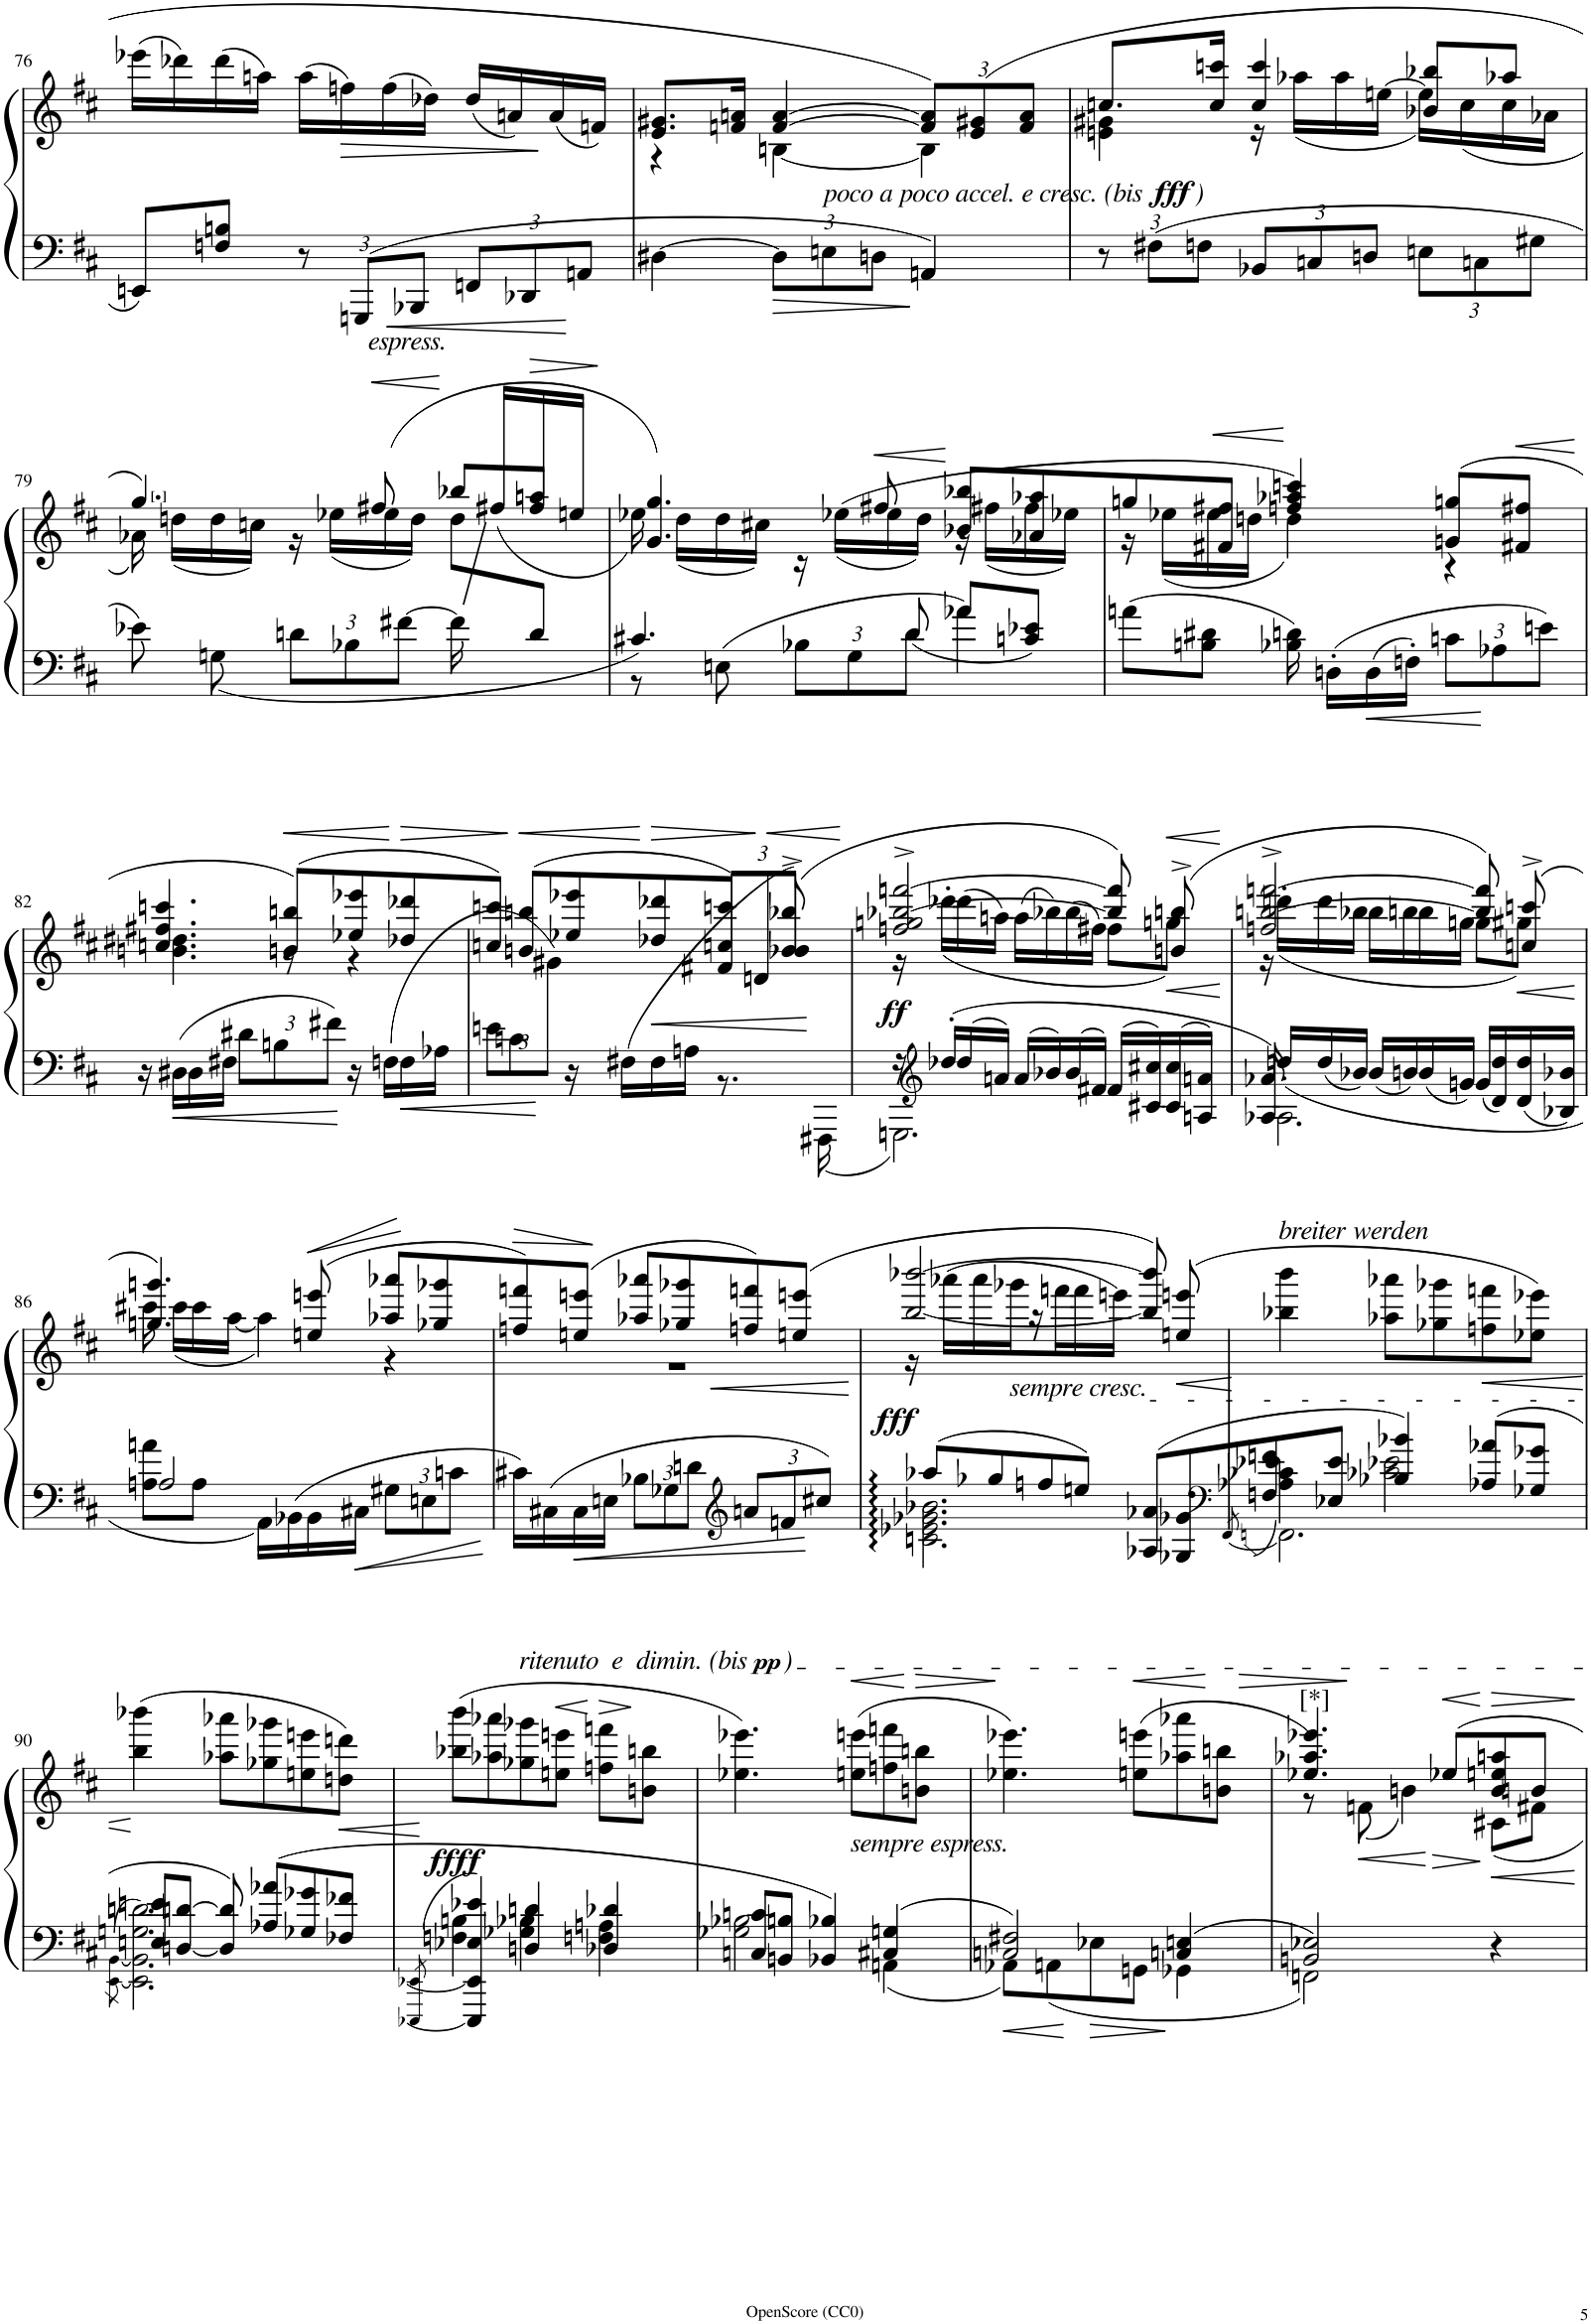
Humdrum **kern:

**kern	**kern	**dynam
*part1	*part1	*part1
*staff2	*staff1	*staff1/2
*I"Piano	*	*
*I'Pno.	*	*
!!LO:PB:g=z
*clefF4	*clefG2	*
*k[f#c#]	*k[f#c#]	*
*M3/4	*M3/4	*
=76	=76	=76
8EEn/L	(16eee-X\LL	.
.	16ddd-X\)	.
8Fn/ 8Bn/J	(16ddd-\	.
.	16aan\JJ)	.
*Xbrackettup	*	*
12r	(16aa\LL	.
!	!	!LO:HP:b
.	16ffn\)	>
!LO:TX:b:i:t=espress.	!	!
12GGGn/L	.	.
.	(16ff\	.
12BBB-X/J	.	.
.	16dd-X\JJ)	.
12FFn/L	(16dd-/LL	.
.	16an/)	.
12DD-X/	.	.
.	(16a/	.
12AAn/J	.	]
.	16fn/JJ)	.
=77	=77	=77
*	*^	*
[4D#X\	8.e/ 8.g#X/L	4r	.
.	16fn/ 16an/Jk	.	.
!	!	!	!LO:HP:b=2
12D#\L]	[4f/ [4a/	[4Bn\	>
!LO:TX:a:i:t=poco a poco accel. e cresc. (bis	!	!	!
!LO:TX:a:i:t=)	!	!	!
12En\	.	.	.
12Dn\J	.	.	.
*	*Xbrackettup	*	*
4AAn/	12f/] 12a/]L	4B\]	.
.	(12e/ 12g#X/	.	.
.	12f/ 12a/J	.	.
=78	=78	=78	=78
12r	8.ccn/L	4en\ 4g#X\	.
12F#X\L	.	.	.
12Fn\J	.	.	.
.	16cc/ 16cccn/Jk	.	.
12BB-X/L	4cc/ 4ccc/	16r	.
.	.	(16aa-X\LL	.
12Cn/	.	.	.
.	.	16aa-\	.
12Dn/J	.	.	.
.	.	[>16een\JJ	.
12En\L	8b-X/ 8bb-X/L	16ee\LL])	.
.	.	(16cc\	.
12Cn\	.	.	.
.	8aa-X/J	16cc\	.
12G#X\J	.	.	.
.	.	16a-X\JJ	.
!!LO:LB:g=z
=79	=79	=79	=79
*^	*	*^	*
!	!	!LO:TX:a:B:t=[  ]	!	!	!
8ryy	8e-X\	4.gg/)	16a-X\)	16ryy	.
*	*	*	*v	*v	*
.	.	.	(16ddn\LL	.
.	8Gn\	.	16dd\	.
.	.	.	16ccn\JJ)	.
.	12dn\L	.	16r	.
.	.	.	(16ee-X\LL	.
.	12B-X\	.	.	.
!	!	!	!	!LO:HP:b
.	.	(8ff#X/	16ee-\	<
.	[12f#X\J	.	.	.
.	.	.	16dd\JJ)	.
.	16f#\]	8bb-X/L	8dd\L	]
*	*	*	*^	*
.	8.ryy	.	.	(<16ff#X/LL	.
!	!	!	!	!	!LO:HP:b
8d/J	.	8aan/J	8ryy	16ff#/	>
.	.	.	.	16een/JJ	.
*v	*v	*	*	*	*
*	*v	*v	*v	*
.	.	[
=80	=80	=80
*^	*^	*
[4.c#X/	8r	4.g/ 4.gg/)	16ee-X\)	.
.	.	.	(16dd\LL	.
.	8En\	.	16dd\	.
.	.	.	16cc#X\JJ)	.
.	12B-X\L	.	16r	.
.	.	.	((>16ee-X\LL	.
.	12G\	.	.	.
!	!	!	!	!LO:HP:b
24c#]	.	8ff#X/	16ee-\	<
12d/	12d\J	.	.	.
.	.	.	16dd\JJ)	.
8a-X/L	4a-\	8b-X/ 8bb-X/L	16r	]
.	.	.	(16ff#X\LL	.
8cn/ 8e-X/J	.	8a-X/ 8aa-X/	16ff#\	.
.	.	.	16ee-X\JJ)	.
*v	*v	*	*	*
=81	=81	=81	=81
8an\L	8ggn/	16r	.
.	.	(16ee-X\LL	.
!	!	!	!LO:HP:b
8Bn\ 8d#X\J	8f#X/ 8ff#X/J	16ee-\	<
.	.	16ddn\JJ	.
16B-X\ 16dn\	4ffn/ 4aa-X/ 4cccn/)	4dd\)	[
16Dn'\LL	.	.	.
!	!	!	!LO:HP:b=2
16D\	.	.	<
16Fn'\JJ	.	.	.
12cn\L	(8gn/ 8ggn/L	4r	.
12A-X\	.	.	[
!	!	!	!LO:HP:b
.	8f#X/ 8ff#X/J	.	<
12en\J	.	.	.
*	*v	*v	*
.	.	[
!!LO:LB:g=z
=82	=82	=82
*	*^	*
16r	4.ccn/ 4.ff#X/ 4.cccn/	4.bn\ 4.dd#X\	.
16D#X\LL	.	.	.
16D#\	.	.	.
16F#X\JJ	.	.	.
12d#X\L	.	.	.
12Bn\	.	.	.
!	!	!	!LO:HP:b
.	(8bn/ 8bbn/L)	8r	<
12f#X\J	.	.	.
16r	8ee-X/ 8eee-X/	4r	.
(16Fn\LL	.	.	.
!	!	!	!LO:HP:n=1:b
16F\	8dd-X/ 8ddd-X/	.	[ >
16A-X\JJ	.	.	.
=83	=83	=83	=83
*^	*	*	*
12en\L	2ryy	8ccn/ 8cccn/J)	6ryy	.
12cn\	.	.	.	.
!	!	!	!	!LO:HP:n=1:b
.	.	(>8bn/ 8bbn/L	.	[ <
12ryy	.	.	12g#X\J)	.
16r	.	8ee-X/ 8eee-X/	4ryy	.
(>16F#X\LL	.	.	.	.
!	!	!	!	!LO:HP:b=2
!	!	!	!	!LO:HP:n=1:b
16F#\	.	8dd-X/ 8ddd-X/	.	< ] >
16An\JJ	.	.	.	.
4ryy	8.r	[8ccn/ [8cccn/J)	12f#X/L	.
.	.	.	12dn/	.
!	!	!	!	!LO:HP:n=1:b
.	.	24cc] 24ccc]	.	[ <
.	.	(>12b-X/^> 12bb-X/^>	12b-/J)	.
.	16FFF#X\	.	.	[
*v	*v	*	*	*
*	*v	*v	*
.	.	]
=84	=84	=84
*^	*^	*
!	!	!	!	!LO:DY:a=2
16r	2.GGGn\	2ffn/^ 2ggn/^ [2bb-X/^ [2fffn/^	16r	ff
*clefG2	*	*	*	*
16dd-X'/LL	.	.	(16ddd-X'>\LL	.
16dd-/	.	.	(>16ddd-\	.
16an/JJ	.	.	16aan\JJ)	.
16a/LL	.	.	(>16aa\LL	.
16b-X/	.	.	16bb-X\)	.
16b-/	.	.	(>16bb-\	.
16f#X/JJ	.	.	16ff#X\JJ)	.
16f#/LL	.	8bb-/] 8fff/])	8ff#\L	.
16c#X/ 16cc#X/	.	.	.	.
!	!	!	!	!LO:HP:b
16c#/ 16cc#/	.	(8bn/^ 8bbn/^	8ggn\J)	<
16An/ 16an/JJ	.	.	.	.
*v	*v	*	*	*
*	*v	*v	*
.	.	[ [
=85	=85	=85
*^	*^	*
16A-X/ 16a-X/	2.A-\	2ffn/^> [2bbn/^> [2fffn/^>	16r	.
16ddn'</LL	.	.	(16dddn'>\LL	.
16dd/	.	.	16ddd\	.
16b-X/JJ	.	.	16bb-X\JJ	.
16b-/LL	.	.	16bb-\LL	.
16bn/	.	.	16bbn\	.
16b/	.	.	16bb\	.
16gn/JJ	.	.	16ggn\JJ	.
16g/LL	.	8bb/] 8fff/])	8gg\L	.
16d/ 16dd/	.	.	.	.
!	!	!	!	!LO:HP:b=2
16d/ 16dd/	.	(8ccn/^ 8cccn/^	8gg#X\J)	<
16B-X/ 16b-X/JJ	.	.	.	.
*v	*v	*	*	*
!!LO:LB:g=z	!!
=86	=86	=86	=86
*clefF4	*	*	*
*^	*	*	*
*	*^	*	*	*
2A/	8An\ 8an\L	8A	4.ggn/ 4.gggn/)	16ccc#X\	.
.	.	.	.	(16ccc#\LL	.
.	8A\J	4.A	.	16ccc#\	.
.	.	.	.	[16aa\JJ	.
.	16AA\LL	.	.	4aa\])	.
.	16BB-X\	.	.	.	.
!	!	!	!	!	!LO:HP:b
.	16BB-\	.	(8een/ 8eeen/	.	<
!	!	!	!	!	!LO:HP:b=2
.	16C#X\JJ	.	.	.	<
4ryy	12G#X\L	4ryy	8aa-X/ 8aaa-X/L	4r	.
.	12En\	.	.	.	.
.	.	.	8gg-X/ 8ggg-X/	.	[
.	12cn\J	.	.	.	.
*v	*v	*v	*	*	*
*	*v	*v	*
.	.	[
=87	=87	=87
!	!	!LO:HP:b
*	*^	*
16c#X\LL	8ffn/ 8fffn/)	2.r	>
16C#X\	.	.	.
!	!	!	!LO:HP:b=2
16C#\	(8een/ 8eeen/J	.	<
16En\JJ	.	.	.
12B-X\L	8aa-X/ 8aaa-X/L	.	[
12G-X\	.	.	.
.	8gg-X/ 8ggg-X/	.	.
12dn\J	.	.	.
*clefG2	*	*	*
!	!	!	!LO:HP:b
12an/L	8ffn/ 8fffn/)	.	<
12fn/	.	.	.
.	(8een/ 8eeen/J	.	.
12cc#X/J	.	.	[
*	*v	*v	*
.	.	]
=88	=88	=88
.	qbb-X	.
*^	*^	*
*	*^	*	*	*
!	!	!	!	!	!LO:DY:a=2
8aa/L	2.c#\ 2.e\ 2.g\ 2.b\	[8cn [8e-X [8g-X [8b-X [8aa-XL	[<2bb-/ [2bbb-X/	16r	fff
.	.	.	.	(>16aaa-X\LL	.
8gg-X/	.	8c_ 8e-_ 8g-_ 8b-_ 8aa-_J	.	16aaa-\	.
!	!	!	!	!LO:TX:b:t=sempre cresc.	!
.	.	.	.	16ggg-X\J	.
8ffn/	.	2c] 2e-] 2g-] 2b-] 2aa-]	.	16r	.
.	.	.	.	16fffn\	.
8een/J	.	.	.	16fff\	.
.	.	.	.	16eeen\JJ)	.
8A-X/ 8a-X/L	.	.	8bb-/] 8bbb-/])	4ryy	.
!	!	!	!	!	!LO:HP:b
8G-X/ 8g-X/	.	.	(>8een/ 8eeen/	.	<
*	*	*	*v	*v	*
=89	=89	=89	=89	=89
*clefF4	*	*	*	*
qEEE#X	qFFn	[<8qFF/	qbbb-X	.
!	!	!	!LO:TX:a:i:t=breiter werden	!
8Fn/ 8fn/	4A-X\ 4c-X\ 4e-X\	2.FF\]	4bb-X\ 4bbb-\	.
8E-X/ 8e-/J	.	.	.	.
4B-X/ 4b-X/	2c-X\ 2e-X\	.	8aa-X\ 8aaa-X\L	[
.	.	.	8gg-X\ 8ggg-X\	.
!	!	!	!	!LO:HP:b
8A-X/ 8a-X/L	.	.	8ffn\ 8fffn\	<
8G-X/ 8g-X/J	.	.	8ee-X\ 8eee-X\J)	.
*	*v	*v	*	*
!!LO:LB:g=z
=90	=90	=90	=90
.	[8qEE\ [8qBB\	qbb-X	.
8En/ 8en/L	2.EE\] 2.BB\] 2.Gn\ 2.dn\	(4bb-\ 4bbb-X\	.
[<8Dn/ [8dn/J	.	.	.
8D/] 8d/]	.	8aa-X\ 8aaa-X\L	[
8A-X/ 8a-X/L	.	8gg-X\ 8ggg-X\	.
8G-X/ 8g-X/	.	8een\ 8eeen\	.
!	!	!	!LO:HP:b
8F-X/ 8f-X/J	.	8ddn\ 8dddn\J)	<
=91	=91	=91	=91
[<8qEEE-X/ [<8qEE-X/	qFn	qbbb-X	.
!	!	!	!LO:DY:b
4EEE-/] 4EE-/] 4E-X/ 4e-X/	4Fn\ 4Bn\	(8bb-X\ 8bbb-\L	ffff
.	.	8aa-X\ 8aaa-X\	[
!	!	!LO:TX:a:i:t=ritenuto  e  dimin. (bis <sym>dynamicPP</sym>)	!
4Dn/ 4dn/	4G-X\ 4B-X\	8gg-X\ 8ggg-X\	.
!	!	!	!LO:HP:b
.	.	8een\ 8eeen\J	<
!	!	!	!LO:HP:n=1:b
4D-X/ 4d-X/	4Fn\ 4An\	8ffn\ 8fffn\L	[ >
.	.	8bn\ 8bbn\J	[
=92	=92	=92	=92
8Cn/ 8cn/L	2G-X\ 2B-X\	4.ee-X\ 4.eee-X\)	.
8BBn/ 8Bn/J	.	.	.
4BB-X/ 4B-X/	.	.	.
!	!	!LO:TX:b:i:t=sempre espress.	!
!	!	!	!LO:HP:b
.	.	(8een\ 8eeen\L	<
4C#X/ 4Gn/	4AAn\	8ffn\ 8fffn\	.
!	!	!	!LO:HP:n=1:b
.	.	8bn\ 8bbn\J	] >
=93	=93	=93	=93
!	!	!	!LO:HP:b=2
2Cn/ 2F#X/	8AA-X\L	4.ee-X\ 4.eee-X\)	<
.	8AAn\	.	.
!	!	!	!LO:HP:b=2
.	8E-X\	.	>
!	!	!	!LO:HP:n=1:b
.	8GGn\J	(8een\ 8eeen\L	[ <
4Cn/ 4En/	4GG-X\	8aa-X\ 8aaa-X\	.
.	.	8bn\ 8bbn\J	]
=94	=94	=94	=94
*	*	*^	*
!	!	!LO:TX:a:t=[*]	!	!
2BBn/ 2E-X/	2FFn\	4.ee-X/ 4.aa-X/ 4.eee-X/)	8r	.
.	.	.	(8fn\	[ [
.	.	.	4bn\)	.
!	!	!	!	!LO:HP:n=1:b
!	!	!	!	!LO:HP:n=1:b
.	.	8ee-X/L	.	[ > <
4r	4ryy	8bn/ 8een/ 8aan/	8c#X\L	]
!	!	!	!	!LO:HP:n=1:b
.	.	8b/J	8f#X\J	[ <
*v	*v	*	*	*
*	*v	*v	*
.	.	]
=	=	=
*-	*-	*-
